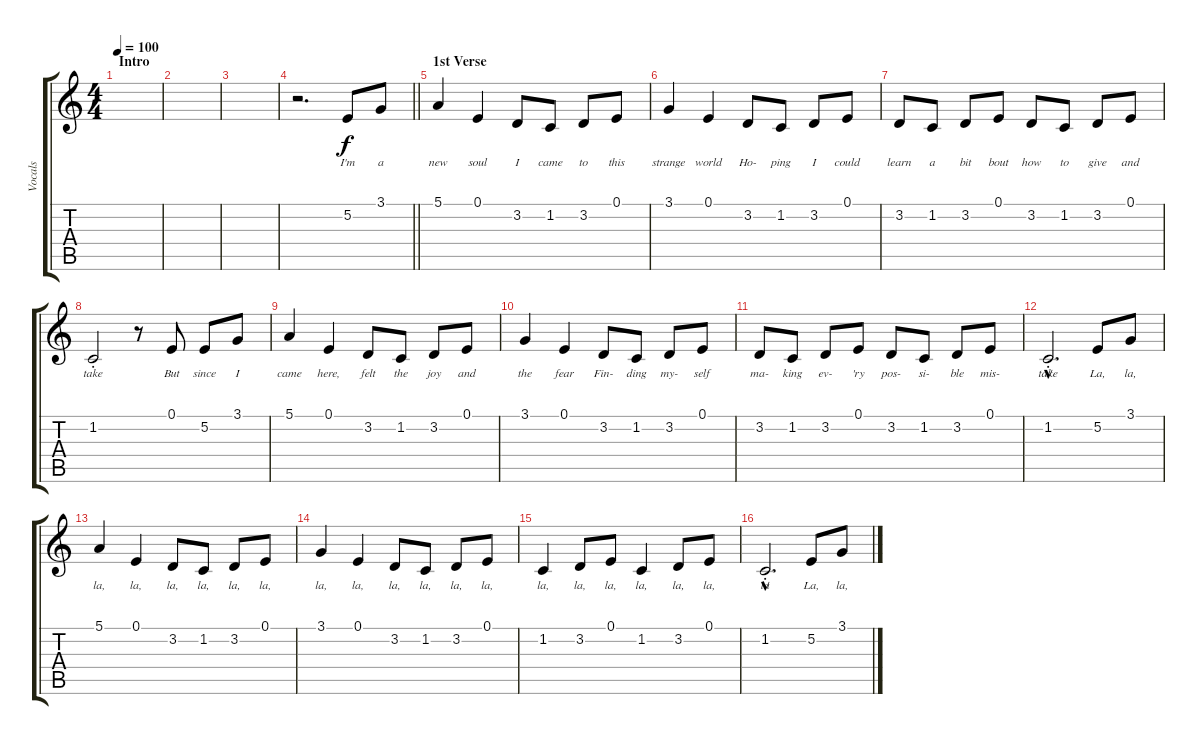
\track ("Vocals" "Vocals") {instrument vibraphone}
\staff {score tabs}
\tuning (E4 B3 G3 D3 A2 E2) {hide}
\ts (4 4)
\section ("" "Intro")
\tempo 100
\clef g2
\ks c
|
|
|
\barLineRight lightlight
r.2{d} 5.2.8{lyrics (0 "I'm") lyrics (1 "") lyrics (2 "") lyrics (3 "") lyrics (4 "")} 3.1.8{lyrics (0 "a") lyrics (1 "") lyrics (2 "") lyrics (3 "") lyrics (4 "")} |
\section ("" "1st Verse")
5.1.4{lyrics (0 "new") lyrics (1 "") lyrics (2 "") lyrics (3 "") lyrics (4 "")} 0.1.4{lyrics (0 "soul") lyrics (1 "") lyrics (2 "") lyrics (3 "") lyrics (4 "")} 3.2.8{lyrics (0 "I") lyrics (1 "") lyrics (2 "") lyrics (3 "") lyrics (4 "")} 1.2.8{lyrics (0 "came") lyrics (1 "") lyrics (2 "") lyrics (3 "") lyrics (4 "")} 3.2.8{lyrics (0 "to") lyrics (1 "") lyrics (2 "") lyrics (3 "") lyrics (4 "")} 0.1.8{lyrics (0 "this") lyrics (1 "") lyrics (2 "") lyrics (3 "") lyrics (4 "")} |
3.1.4{lyrics (0 "strange") lyrics (1 "") lyrics (2 "") lyrics (3 "") lyrics (4 "")} 0.1.4{lyrics (0 "world") lyrics (1 "") lyrics (2 "") lyrics (3 "") lyrics (4 "")} 3.2.8{lyrics (0 "Ho-") lyrics (1 "") lyrics (2 "") lyrics (3 "") lyrics (4 "")} 1.2.8{lyrics (0 "ping") lyrics (1 "") lyrics (2 "") lyrics (3 "") lyrics (4 "")} 3.2.8{lyrics (0 "I") lyrics (1 "") lyrics (2 "") lyrics (3 "") lyrics (4 "")} 0.1.8{lyrics (0 "could") lyrics (1 "") lyrics (2 "") lyrics (3 "") lyrics (4 "")} |
3.2.8{lyrics (0 "learn") lyrics (1 "") lyrics (2 "") lyrics (3 "") lyrics (4 "")} 1.2.8{lyrics (0 "a") lyrics (1 "") lyrics (2 "") lyrics (3 "") lyrics (4 "")} 3.2.8{lyrics (0 "bit") lyrics (1 "") lyrics (2 "") lyrics (3 "") lyrics (4 "")} 0.1.8{lyrics (0 "bout") lyrics (1 "") lyrics (2 "") lyrics (3 "") lyrics (4 "")} 3.2.8{lyrics (0 "how") lyrics (1 "") lyrics (2 "") lyrics (3 "") lyrics (4 "")} 1.2.8{lyrics (0 "to") lyrics (1 "") lyrics (2 "") lyrics (3 "") lyrics (4 "")} 3.2.8{lyrics (0 "give") lyrics (1 "") lyrics (2 "") lyrics (3 "") lyrics (4 "")} 0.1.8{lyrics (0 "and") lyrics (1 "") lyrics (2 "") lyrics (3 "") lyrics (4 "")} |
1.2{st}.2{lyrics (0 "take") lyrics (1 "") lyrics (2 "") lyrics (3 "") lyrics (4 "")} r.8 0.1.8{lyrics (0 "But") lyrics (1 "") lyrics (2 "") lyrics (3 "") lyrics (4 "")} 5.2.8{lyrics (0 "since") lyrics (1 "") lyrics (2 "") lyrics (3 "") lyrics (4 "")} 3.1.8{lyrics (0 "I") lyrics (1 "") lyrics (2 "") lyrics (3 "") lyrics (4 "")} |
5.1.4{lyrics (0 "came") lyrics (1 "") lyrics (2 "") lyrics (3 "") lyrics (4 "")} 0.1.4{lyrics (0 "here,") lyrics (1 "") lyrics (2 "") lyrics (3 "") lyrics (4 "")} 3.2.8{lyrics (0 "felt") lyrics (1 "") lyrics (2 "") lyrics (3 "") lyrics (4 "")} 1.2.8{lyrics (0 "the") lyrics (1 "") lyrics (2 "") lyrics (3 "") lyrics (4 "")} 3.2.8{lyrics (0 "joy") lyrics (1 "") lyrics (2 "") lyrics (3 "") lyrics (4 "")} 0.1.8{lyrics (0 "and") lyrics (1 "") lyrics (2 "") lyrics (3 "") lyrics (4 "")} |
3.1.4{lyrics (0 "the") lyrics (1 "") lyrics (2 "") lyrics (3 "") lyrics (4 "")} 0.1.4{lyrics (0 "fear") lyrics (1 "") lyrics (2 "") lyrics (3 "") lyrics (4 "")} 3.2.8{lyrics (0 "Fin-") lyrics (1 "") lyrics (2 "") lyrics (3 "") lyrics (4 "")} 1.2.8{lyrics (0 "ding") lyrics (1 "") lyrics (2 "") lyrics (3 "") lyrics (4 "")} 3.2.8{lyrics (0 "my-") lyrics (1 "") lyrics (2 "") lyrics (3 "") lyrics (4 "")} 0.1.8{lyrics (0 "self") lyrics (1 "") lyrics (2 "") lyrics (3 "") lyrics (4 "")} |
3.2.8{lyrics (0 "ma-") lyrics (1 "") lyrics (2 "") lyrics (3 "") lyrics (4 "")} 1.2.8{lyrics (0 "king") lyrics (1 "") lyrics (2 "") lyrics (3 "") lyrics (4 "")} 3.2.8{lyrics (0 "ev-") lyrics (1 "") lyrics (2 "") lyrics (3 "") lyrics (4 "")} 0.1.8{lyrics (0 "'ry") lyrics (1 "") lyrics (2 "") lyrics (3 "") lyrics (4 "")} 3.2.8{lyrics (0 "pos-") lyrics (1 "") lyrics (2 "") lyrics (3 "") lyrics (4 "")} 1.2.8{lyrics (0 "si-") lyrics (1 "") lyrics (2 "") lyrics (3 "") lyrics (4 "")} 3.2.8{lyrics (0 "ble") lyrics (1 "") lyrics (2 "") lyrics (3 "") lyrics (4 "")} 0.1.8{lyrics (0 "mis-") lyrics (1 "") lyrics (2 "") lyrics (3 "") lyrics (4 "")} |
1.2{hac st}.2{d lyrics (0 "take") lyrics (1 "") lyrics (2 "") lyrics (3 "") lyrics (4 "")} 5.2.8{lyrics (0 "La,") lyrics (1 "") lyrics (2 "") lyrics (3 "") lyrics (4 "")} 3.1.8{lyrics (0 "la,") lyrics (1 "") lyrics (2 "") lyrics (3 "") lyrics (4 "")} |
5.1.4{lyrics (0 "la,") lyrics (1 "") lyrics (2 "") lyrics (3 "") lyrics (4 "")} 0.1.4{lyrics (0 "la,") lyrics (1 "") lyrics (2 "") lyrics (3 "") lyrics (4 "")} 3.2.8{lyrics (0 "la,") lyrics (1 "") lyrics (2 "") lyrics (3 "") lyrics (4 "")} 1.2.8{lyrics (0 "la,") lyrics (1 "") lyrics (2 "") lyrics (3 "") lyrics (4 "")} 3.2.8{lyrics (0 "la,") lyrics (1 "") lyrics (2 "") lyrics (3 "") lyrics (4 "")} 0.1.8{lyrics (0 "la,") lyrics (1 "") lyrics (2 "") lyrics (3 "") lyrics (4 "")} |
3.1.4{lyrics (0 "la,") lyrics (1 "") lyrics (2 "") lyrics (3 "") lyrics (4 "")} 0.1.4{lyrics (0 "la,") lyrics (1 "") lyrics (2 "") lyrics (3 "") lyrics (4 "")} 3.2.8{lyrics (0 "la,") lyrics (1 "") lyrics (2 "") lyrics (3 "") lyrics (4 "")} 1.2.8{lyrics (0 "la,") lyrics (1 "") lyrics (2 "") lyrics (3 "") lyrics (4 "")} 3.2.8{lyrics (0 "la,") lyrics (1 "") lyrics (2 "") lyrics (3 "") lyrics (4 "")} 0.1.8{lyrics (0 "la,") lyrics (1 "") lyrics (2 "") lyrics (3 "") lyrics (4 "")} |
1.2.4{lyrics (0 "la,") lyrics (1 "") lyrics (2 "") lyrics (3 "") lyrics (4 "")} 3.2.8{lyrics (0 "la,") lyrics (1 "") lyrics (2 "") lyrics (3 "") lyrics (4 "")} 0.1.8{lyrics (0 "la,") lyrics (1 "") lyrics (2 "") lyrics (3 "") lyrics (4 "")} 1.2.4{lyrics (0 "la,") lyrics (1 "") lyrics (2 "") lyrics (3 "") lyrics (4 "")} 3.2.8{lyrics (0 "la,") lyrics (1 "") lyrics (2 "") lyrics (3 "") lyrics (4 "")} 0.1.8{lyrics (0 "la,") lyrics (1 "") lyrics (2 "") lyrics (3 "") lyrics (4 "")} |
1.2{hac st}.2{d lyrics (0 "la") lyrics (1 "") lyrics (2 "") lyrics (3 "") lyrics (4 "")} 5.2.8{lyrics (0 "La,") lyrics (1 "") lyrics (2 "") lyrics (3 "") lyrics (4 "")} 3.1.8{lyrics (0 "la,") lyrics (1 "") lyrics (2 "") lyrics (3 "") lyrics (4 "")}
